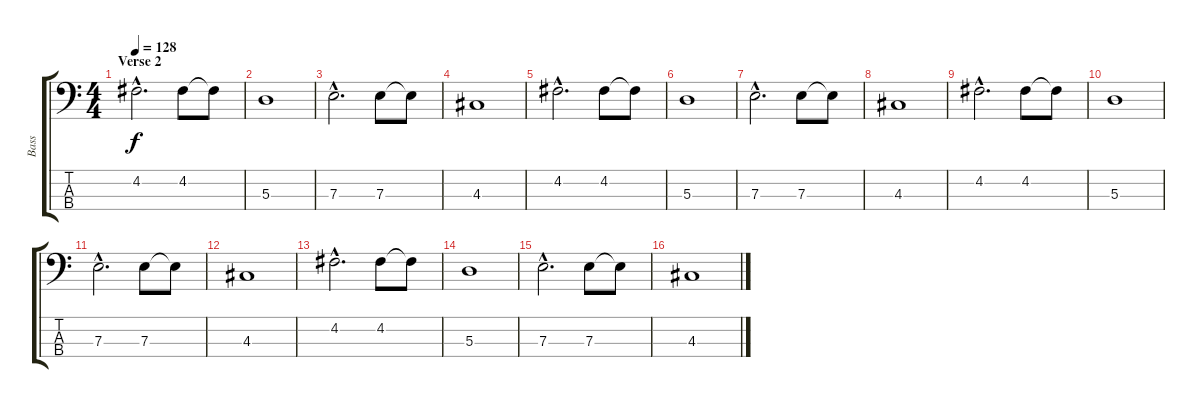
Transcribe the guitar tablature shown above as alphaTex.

\track ("Bass" "Bass") {instrument electricbassfinger}
\staff {score tabs}
\tuning (G2 D2 A1 E1) {hide}
\ts (4 4)
\section ("" "Verse 2")
\tempo 128
\clef f4
\ks c
4.2{hac}.2{d dy f} 4.2.8 4.2{t}.8 |
5.3.1 |
7.3{hac}.2{d} 7.3.8 7.3{t}.8 |
4.3.1 |
4.2{hac}.2{d} 4.2.8 4.2{t}.8 |
5.3.1 |
7.3{hac}.2{d} 7.3.8 7.3{t}.8 |
4.3.1 |
4.2{hac}.2{d} 4.2.8 4.2{t}.8 |
5.3.1 |
7.3{hac}.2{d} 7.3.8 7.3{t}.8 |
4.3.1 |
4.2{hac}.2{d} 4.2.8 4.2{t}.8 |
5.3.1 |
7.3{hac}.2{d} 7.3.8 7.3{t}.8 |
4.3.1
